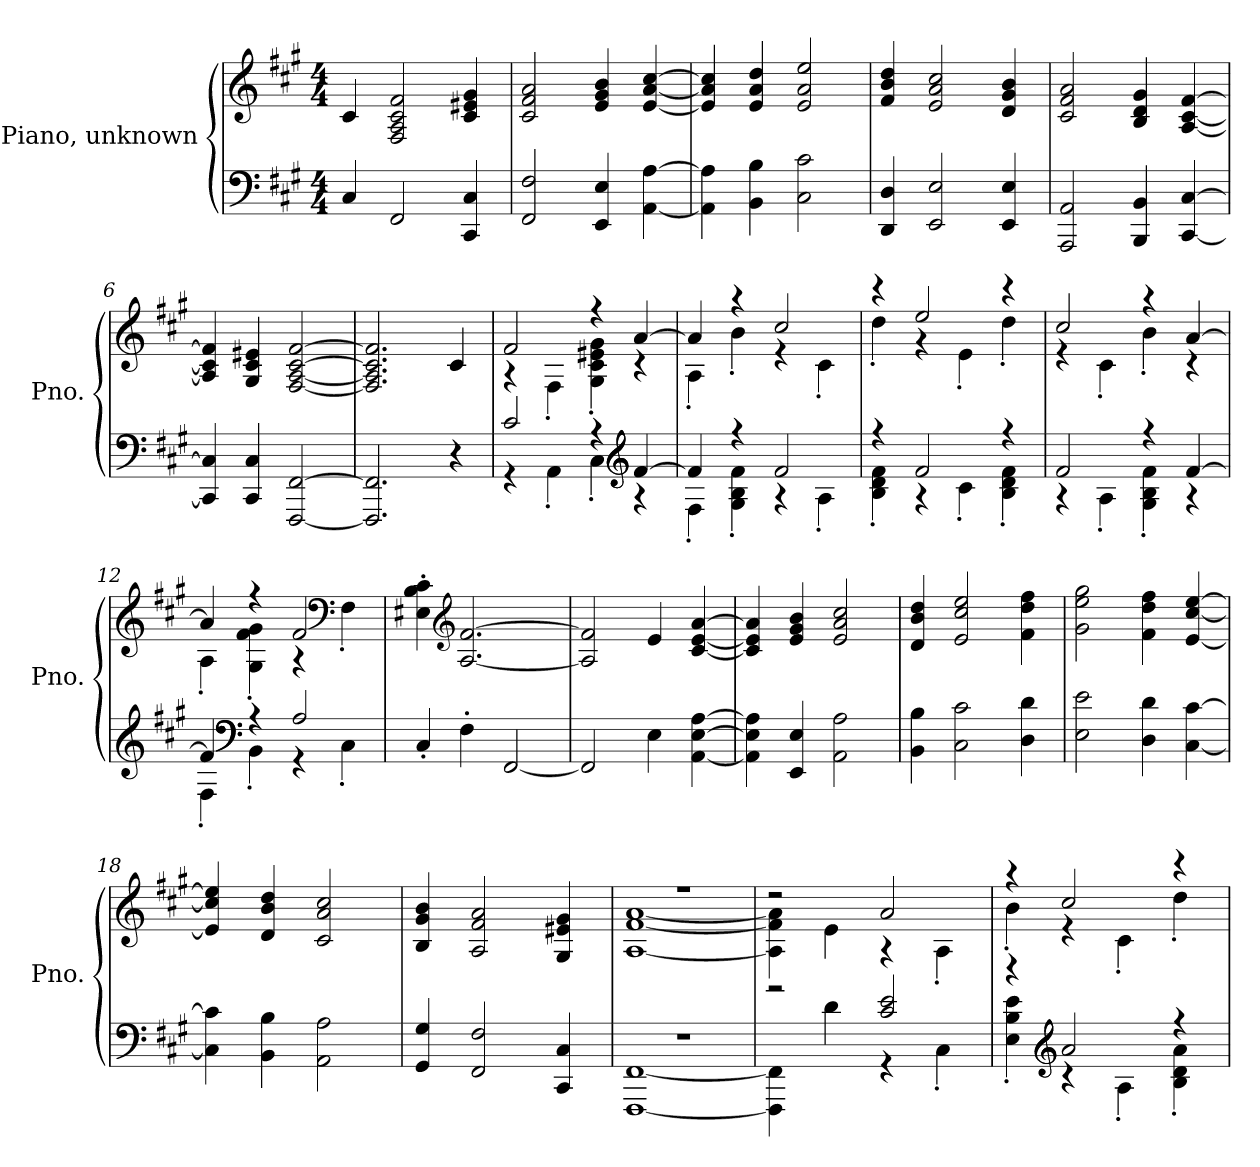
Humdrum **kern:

**kern	**kern
*part1	*part1
*staff2	*staff1
*I"Piano, unknown	*
*I'Pno.	*
*clefF4	*clefG2
*k[f#c#g#]	*k[f#c#g#]
*M4/4	*M4/4
*MM120	*MM120
=1	=1
4C#/	4c#/
2FF#/	2F#/ 2A/ 2c#/ 2f#/
4CC#/ 4C#/	4c#/ 4e#X/ 4g#/
=2	=2
2FF#/ 2F#/	2c#/ 2f#/ 2a/
4EE/ 4E/	4e/ 4g#/ 4b/
[4AA\ [4A\	[4e/ [4a/ [4cc#/
=3	=3
4AA\] 4A\]	4e/] 4a/] 4cc#/]
4BB\ 4B\	4e/ 4a/ 4dd/
2C#\ 2c#\	2e/ 2a/ 2ee/
=4	=4
4DD/ 4D/	4f#/ 4b/ 4dd/
2EE/ 2E/	2e/ 2a/ 2cc#/
4EE/ 4E/	4d/ 4g#/ 4b/
=5	=5
2AAA/ 2AA/	2c#/ 2f#/ 2a/
4BBB/ 4BB/	4B/ 4d/ 4g#/
[4CC#/ [4C#/	[4A/ [4c#/ [4f#/
=6	=6
4CC#/] 4C#/]	4A/] 4c#/] 4f#/]
4CC#/ 4C#/	4G#/ 4c#/ 4e#X/
[2FFF#/ [2FF#/	[2F#/ [2A/ [2c#/ [2f#/
=7	=7
2.FFF#/] 2.FF#/]	2.F#/] 2.A/] 2.c#/] 2.f#/]
4r	4c#/
=8	=8
*^	*^
2c#/	4r	2f#/	4r
.	4AA'\	.	4F#'\
4r	4C#'\	4r	4G#\' 4c#\' 4e#X\' 4g#\'
*clefG2	*	*	*
[4f#/	4r	[4a/	4r
!!LO:LB:g=z	!!
=9	=9	=9	=9
4f#/]	4F#'\	4a/]	4A'\
4r	4G#\' 4B\' 4f#\'	4r	4b'\
2f#/	4r	2cc#/	4r
.	4A'\	.	4c#'\
=10	=10	=10	=10
4r	4B\' 4d\' 4f#\'	4r	4dd'\
2f#/	4r	2ee/	4r
.	4c#'\	.	4e'\
4r	4B\' 4d\' 4f#\'	4r	4dd'\
=11	=11	=11	=11
2f#/	4r	2cc#/	4r
.	4A'\	.	4c#'\
4r	4G#\' 4B\' 4f#\'	4r	4b'\
[4f#/	4r	[4a/	4r
=12	=12	=12	=12
4f#/]	4F#'\	4a/]	4A'\
*clefF4	*	*	*
4r	4BB'\	4r	4G#\' 4f#\' 4g#\'
2A/	4r	2f#/	4r
*	*	*clefF4	*
.	4C#'\	.	4F#'\
*v	*v	*	*
*	*v	*v
=13	=13
4C#'/	4E#X\' 4B\' 4c#\'
*	*clefG2
4F#'\	[2.A/ [2.f#/
[2FF#/	.
=14	=14
2FF#/]	2A/] 2f#/]
4E\	4e/
[4AA\ [4E\ [4A\	[4c#/ [4e/ [4a/
=15	=15
4AA\] 4E\] 4A\]	4c#/] 4e/] 4a/]
4EE/ 4E/	4e/ 4g#/ 4b/
2AA\ 2A\	2e/ 2a/ 2cc#/
!!LO:LB:g=z
=16	=16
4BB\ 4B\	4d/ 4b/ 4dd/
2C#\ 2c#\	2e/ 2cc#/ 2ee/
4D\ 4d\	4f#\ 4dd\ 4ff#\
=17	=17
2E\ 2e\	2g#\ 2ee\ 2gg#\
4D\ 4d\	4f#\ 4dd\ 4ff#\
[4C#\ [4c#\	[4e/ [4cc#/ [4ee/
=18	=18
4C#\] 4c#\]	4e/] 4cc#/] 4ee/]
4BB\ 4B\	4d/ 4b/ 4dd/
2AA\ 2A\	2c#/ 2a/ 2cc#/
=19	=19
4GG#/ 4G#/	4B/ 4g#/ 4b/
2FF#/ 2F#/	2A/ 2f#/ 2a/
4CC#/ 4C#/	4G#/ 4e#X/ 4g#/
=20	=20
*^	*^
1r	[1FFF# [1FF#	1r	[1A [1f# [1a
=21	=21	=21	=21
2r	4FFF#\] 4FF#\]	2r	4A\] 4f#\] 4a\]
.	4d\	.	4e\
2c#/ 2e/	4r	2a/	4r
.	4C#'\	.	4A'\
=22	=22	=22	=22
4r	4E\' 4B\' 4e\'	4r	4b'\
*clefG2	*	*	*
2a/	4r	2cc#/	4r
.	4A'\	.	4c#'\
4r	4B\' 4d\' 4a\'	4r	4dd'\
*v	*v	*	*
*	*v	*v
=	=
*-	*-
